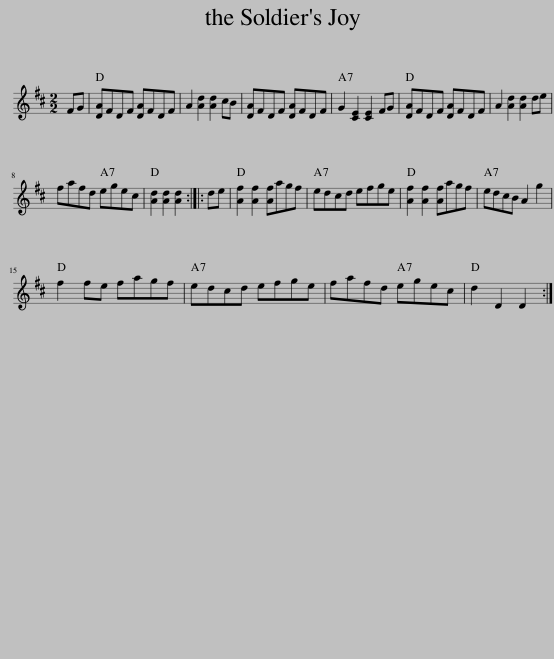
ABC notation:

X:1
L:1/8
M:2/2
I:linebreak $
K:D
V:1 treble
V:1
 FG | [DA]FDF [DA]FDF | A2 [Ad]2 [Ad]2 cB | [DA]FDF [DA]FDF | G2 [CE]2 [CE]2 FG | %5
 [DA]FDF [DA]FDF | A2 [Ad]2 [Ad]2 de |$ fafd egec | [Ad]2 [Ad]2 [Ad]2 :: de | %10
 [Af]2 [Af]2 [Af]agf | edcd efge | [Af]2 [Af]2 [Af]agf | edcB A2 g2 |$ f2 fe fagf | %15
 edcd efge | fafd egec | d2 D2 D2 :| %18
